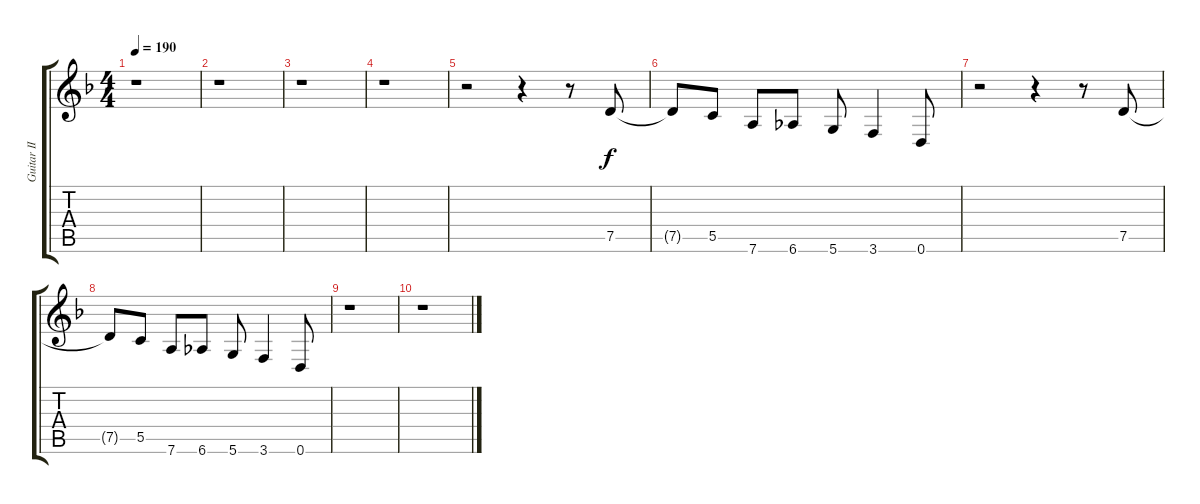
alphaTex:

\track ("Guitar II" "Guitar II") {instrument electricguitarjazz}
\staff {score tabs}
\tuning (D4 A3 F3 C3 G2 D2) {hide}
\ts (4 4)
\tempo 190
\clef g2
\ks dminor
r.1{dy f} |
r.1 |
r.1 |
r.1 |
r.2 r.4 r.8 7.5.8 |
7.5{t}.8 5.5.8 7.6.8 6.6.8 5.6.8 3.6.4 0.6.8 |
r.2 r.4 r.8 7.5.8 |
7.5{t}.8 5.5.8 7.6.8 6.6.8 5.6.8 3.6.4 0.6.8 |
r.1 |
r.1
